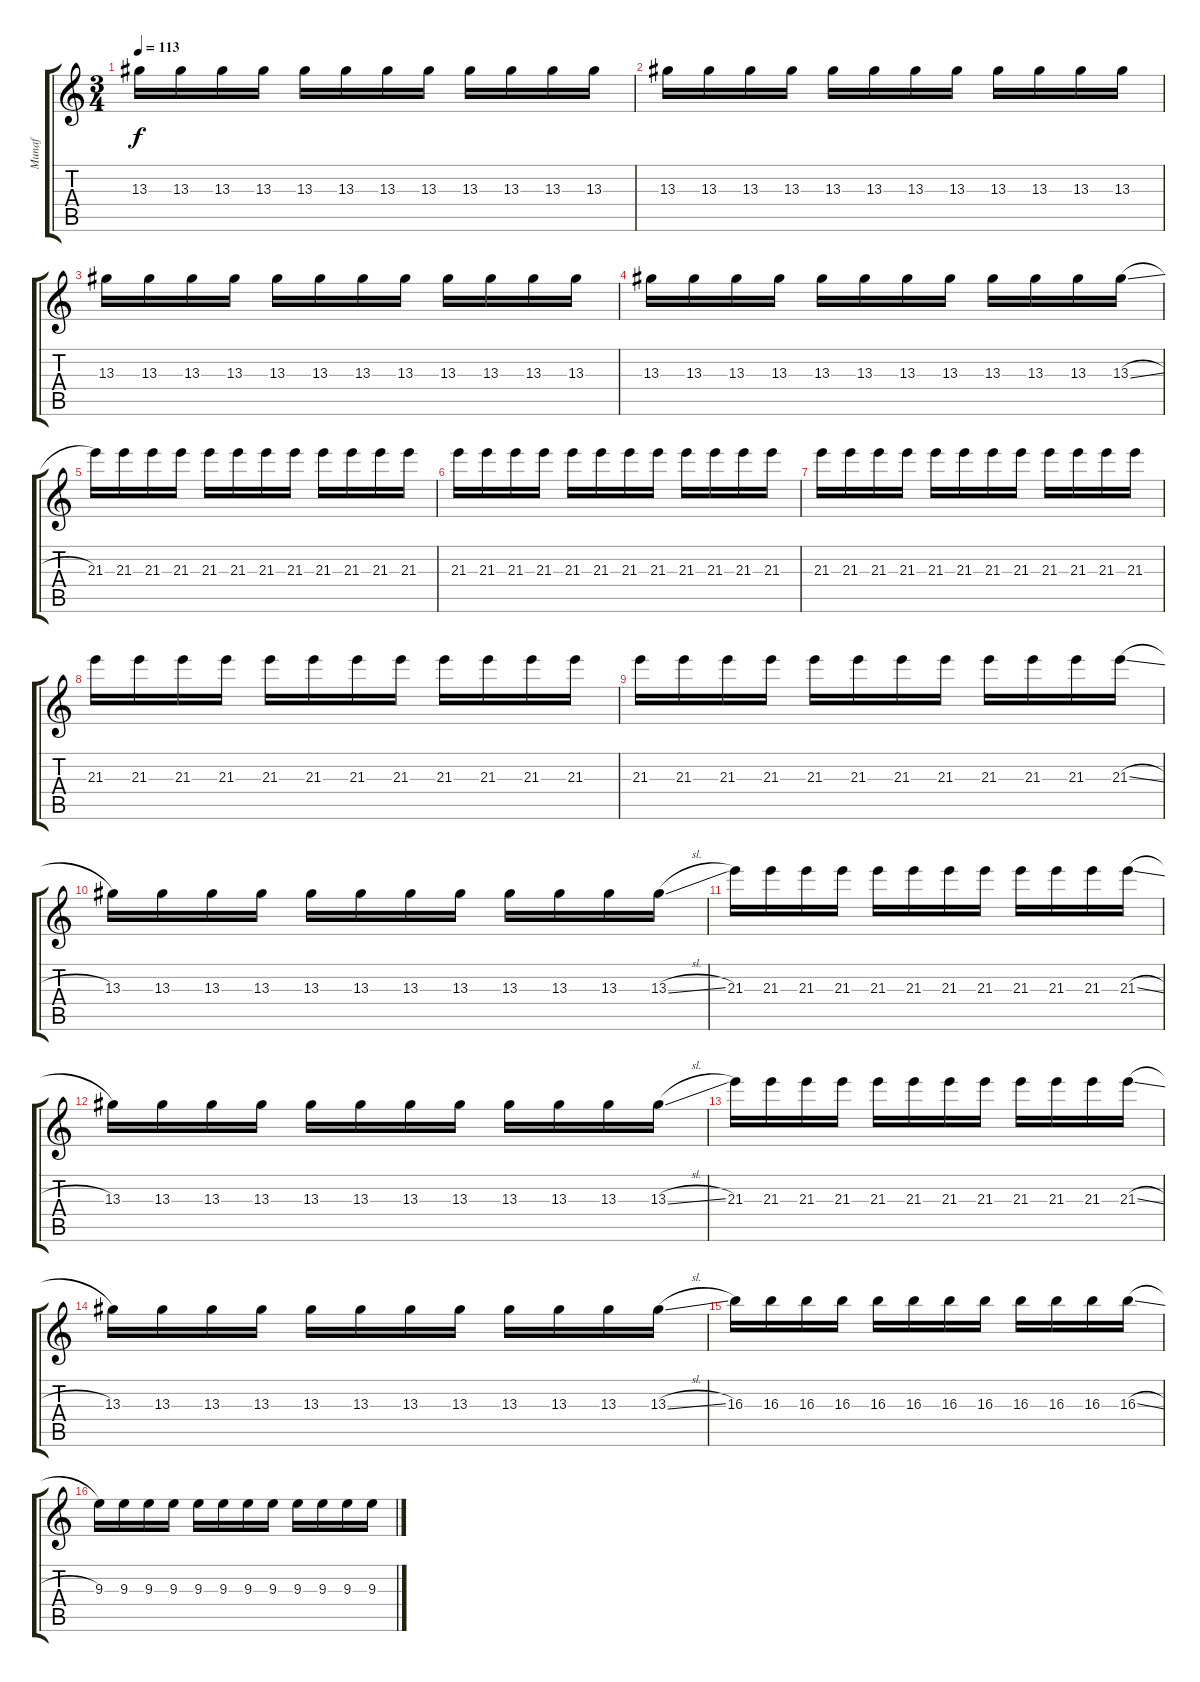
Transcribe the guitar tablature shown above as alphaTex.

\track ("Munaf" "Munaf") {instrument electricguitarclean}
\staff {score tabs}
\tuning (E4 B3 G3 D3 A2 E2) {hide}
\ts (3 4)
\tempo 113
\clef g2
\ks c
13.3.16{dy f} 13.3.16 13.3.16 13.3.16 13.3.16 13.3.16 13.3.16 13.3.16 13.3.16 13.3.16 13.3.16 13.3.16 |
13.3.16 13.3.16 13.3.16 13.3.16 13.3.16 13.3.16 13.3.16 13.3.16 13.3.16 13.3.16 13.3.16 13.3.16 |
13.3.16 13.3.16 13.3.16 13.3.16 13.3.16 13.3.16 13.3.16 13.3.16 13.3.16 13.3.16 13.3.16 13.3.16 |
13.3.16 13.3.16 13.3.16 13.3.16 13.3.16 13.3.16 13.3.16 13.3.16 13.3.16 13.3.16 13.3.16 13.3{sl}.16 |
21.3.16 21.3.16 21.3.16 21.3.16 21.3.16 21.3.16 21.3.16 21.3.16 21.3.16 21.3.16 21.3.16 21.3.16 |
21.3.16 21.3.16 21.3.16 21.3.16 21.3.16 21.3.16 21.3.16 21.3.16 21.3.16 21.3.16 21.3.16 21.3.16 |
21.3.16 21.3.16 21.3.16 21.3.16 21.3.16 21.3.16 21.3.16 21.3.16 21.3.16 21.3.16 21.3.16 21.3.16 |
21.3.16 21.3.16 21.3.16 21.3.16 21.3.16 21.3.16 21.3.16 21.3.16 21.3.16 21.3.16 21.3.16 21.3.16 |
21.3.16 21.3.16 21.3.16 21.3.16 21.3.16 21.3.16 21.3.16 21.3.16 21.3.16 21.3.16 21.3.16 21.3{sl}.16 |
13.3.16 13.3.16 13.3.16 13.3.16 13.3.16 13.3.16 13.3.16 13.3.16 13.3.16 13.3.16 13.3.16 13.3{sl}.16 |
21.3.16 21.3.16 21.3.16 21.3.16 21.3.16 21.3.16 21.3.16 21.3.16 21.3.16 21.3.16 21.3.16 21.3{sl}.16 |
13.3.16 13.3.16 13.3.16 13.3.16 13.3.16 13.3.16 13.3.16 13.3.16 13.3.16 13.3.16 13.3.16 13.3{sl}.16 |
21.3.16 21.3.16 21.3.16 21.3.16 21.3.16 21.3.16 21.3.16 21.3.16 21.3.16 21.3.16 21.3.16 21.3{sl}.16 |
13.3.16 13.3.16 13.3.16 13.3.16 13.3.16 13.3.16 13.3.16 13.3.16 13.3.16 13.3.16 13.3.16 13.3{sl}.16 |
16.3.16 16.3.16 16.3.16 16.3.16 16.3.16 16.3.16 16.3.16 16.3.16 16.3.16 16.3.16 16.3.16 16.3{sl}.16 |
9.3.16 9.3.16 9.3.16 9.3.16 9.3.16 9.3.16 9.3.16 9.3.16 9.3.16 9.3.16 9.3.16 9.3.16
